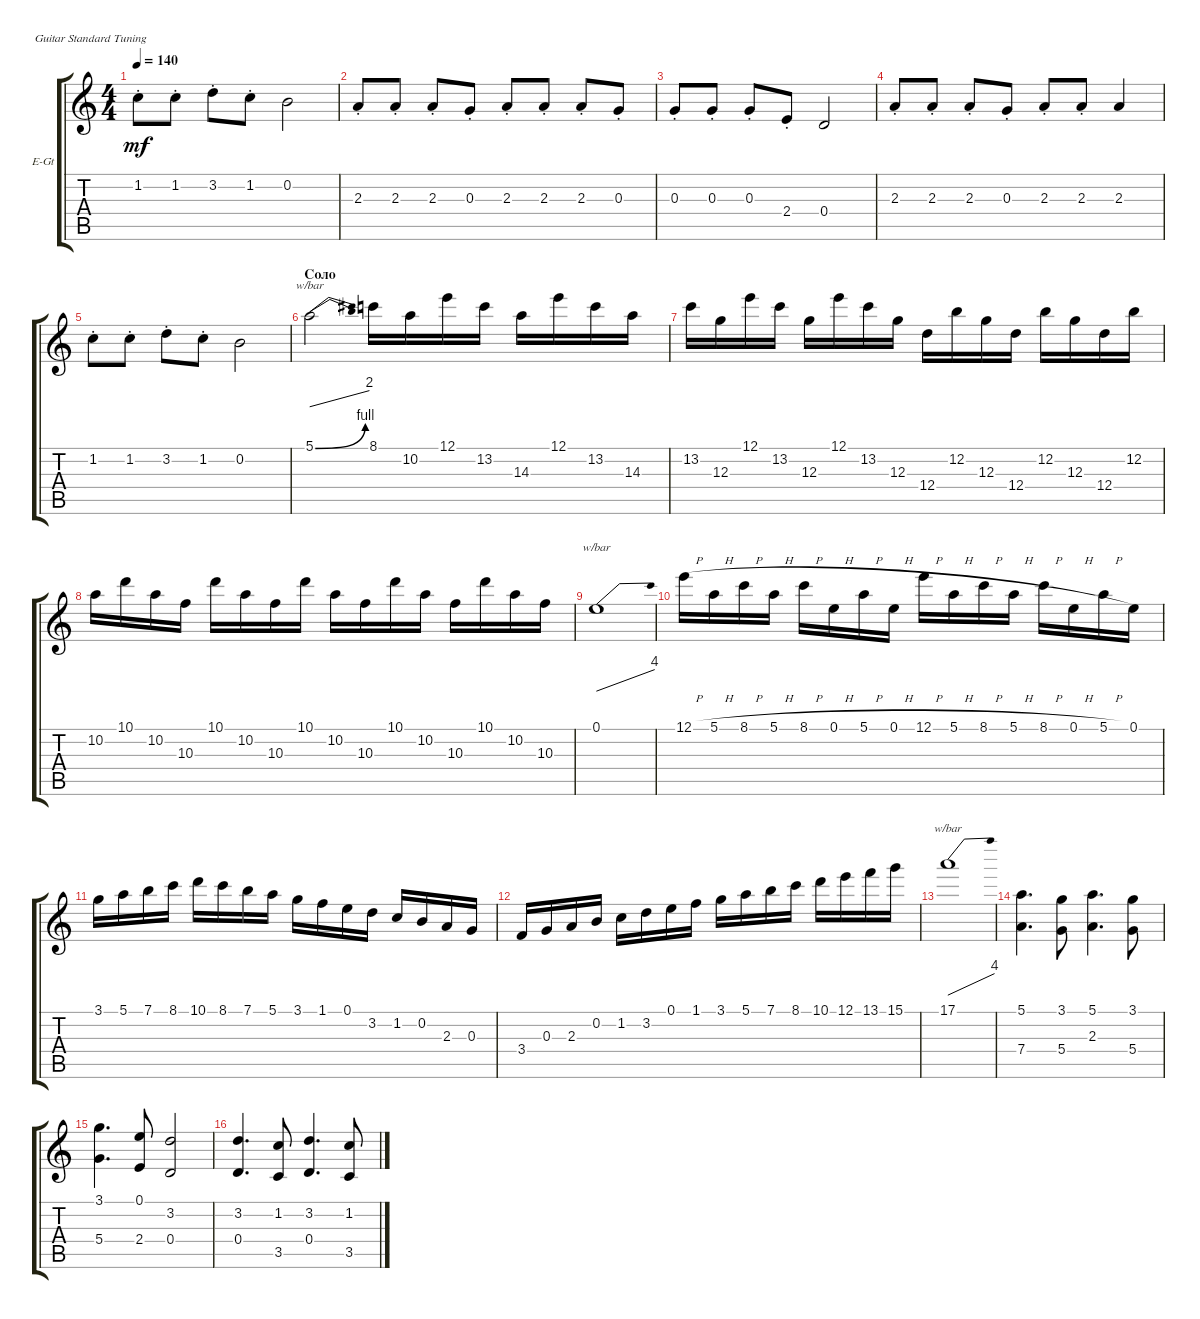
\bracketExtendMode groupsimilarinstruments
\firstSystemTrackNameOrientation horizontal
\otherSystemsTrackNameOrientation horizontal
\track ("ГОЛОС" "E-Gt") {solo instrument distortionguitar}
\staff {score tabs}
\tuning (E4 B3 G3 D3 A2 E2)
\ts (4 4)
\tempo 140
\clef g2
\ks c
1.2{st}.8{dy mf} 1.2{st}.8 3.2{st}.8 1.2{st}.8 0.2.2 |
2.3{st}.8 2.3{st}.8 2.3{st}.8 0.3{st}.8 2.3{st}.8 2.3{st}.8 2.3{st}.8 0.3{st}.8 |
0.3{st}.8 0.3{st}.8 0.3{st}.8 2.4{st}.8 0.4.2 |
2.3{st}.8 2.3{st}.8 2.3{st}.8 0.3{st}.8 2.3{st}.8 2.3{st}.8 2.3.4 |
1.2{st}.8 1.2{st}.8 3.2{st}.8 1.2{st}.8 0.2.2 |
\section ("" "Соло")
5.1{be (bend 0 0 15 4)}.2{tbe (dive default 0 0 44.4 8)} 8.1.16 10.2.16 12.1.16 13.2.16 14.3.16 12.1.16 13.2.16 14.3.16 |
13.2.16 12.3.16 12.1.16 13.2.16 12.3.16 12.1.16 13.2.16 12.3.16 12.4.16 12.2.16 12.3.16 12.4.16 12.2.16 12.3.16 12.4.16 12.2.16 |
10.2.16 10.1.16 10.2.16 10.3.16 10.1.16 10.2.16 10.3.16 10.1.16 10.2.16 10.3.16 10.1.16 10.2.16 10.3.16 10.1.16 10.2.16 10.3.16 |
0.1.1{tbe (dive default 0 0 46.8 16)} |
12.1{h}.16 5.1{h}.16 8.1{h}.16 5.1{h}.16 8.1{h}.16 0.1{h}.16 5.1{h}.16 0.1{h}.16 12.1{h}.16 5.1{h}.16 8.1{h}.16 5.1{h}.16 8.1{h}.16 0.1{h}.16 5.1{h}.16 0.1.16 |
3.1.16 5.1.16 7.1.16 8.1.16 10.1.16 8.1.16 7.1.16 5.1.16 3.1.16 1.1.16 0.1.16 3.2.16 1.2.16 0.2.16 2.3.16 0.3.16 |
3.4.16 0.3.16 2.3.16 0.2.16 1.2.16 3.2.16 0.1.16 1.1.16 3.1.16 5.1.16 7.1.16 8.1.16 10.1.16 12.1.16 13.1.16 15.1.16 |
17.1.1{tbe (dive default 0 0 46.199999999999996 16)} |
(5.1 7.4).4{d} (3.1 5.4).8 (5.1 2.3).4{d} (3.1 5.4).8 |
(3.1 5.4).4{d} (0.1 2.4).8 (3.2 0.4).2 |
(3.2 0.4).4{d} (1.2 3.5).8 (3.2 0.4).4{d} (1.2 3.5).8
